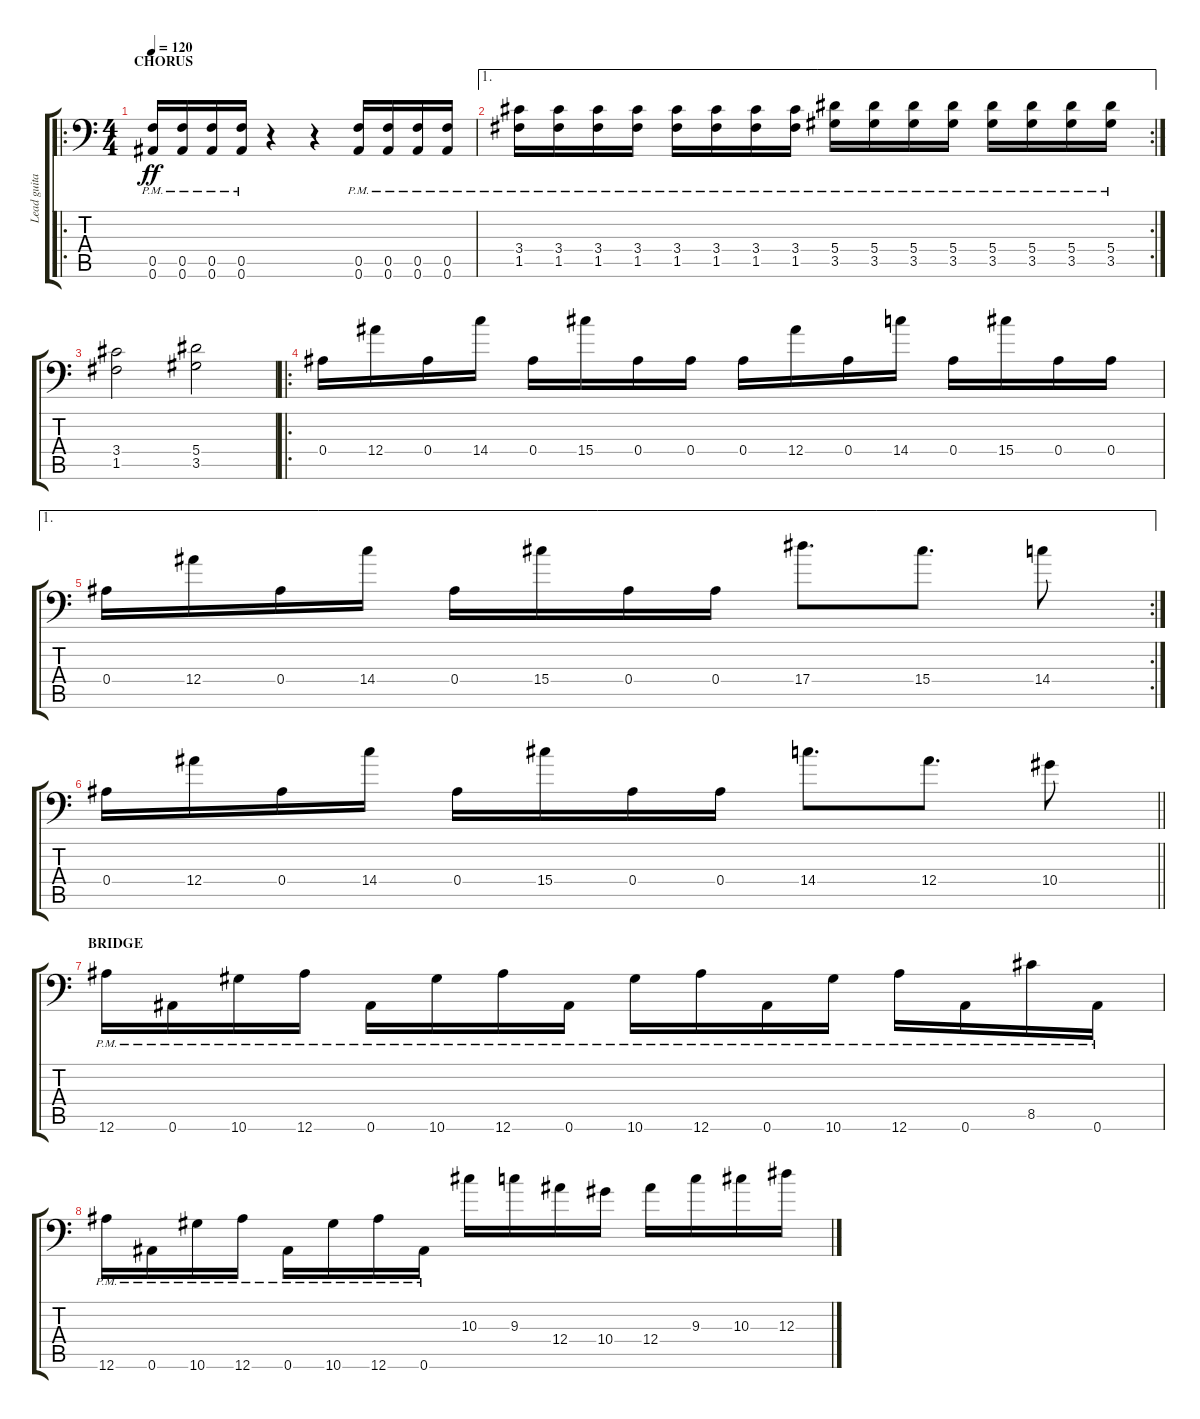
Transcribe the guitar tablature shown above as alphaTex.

\track ("Lead guitar" "Lead guita") {instrument distortionguitar}
\staff {score tabs}
\tuning (C4 G3 Eb3 Bb2 F2 Bb1) {hide}
\ro
\ts (4 4)
\section ("" "CHORUS")
\tempo 120
\clef f4
\ks c
(0.5{pm} 0.6{pm}).16{dy ff} (0.5{pm} 0.6{pm}).16 (0.5{pm} 0.6{pm}).16 (0.5{pm} 0.6{pm}).16 r.4 r.4 (0.5{pm} 0.6{pm}).16 (0.5{pm} 0.6{pm}).16 (0.5{pm} 0.6{pm}).16 (0.5{pm} 0.6{pm}).16 |
\ae 1
\rc 2
(3.4{pm} 1.5{pm}).16 (3.4{pm} 1.5{pm}).16 (3.4{pm} 1.5{pm}).16 (3.4{pm} 1.5{pm}).16 (3.4{pm} 1.5{pm}).16 (3.4{pm} 1.5{pm}).16 (3.4{pm} 1.5{pm}).16 (3.4{pm} 1.5{pm}).16 (5.4{pm} 3.5{pm}).16 (5.4{pm} 3.5{pm}).16 (5.4{pm} 3.5{pm}).16 (5.4{pm} 3.5{pm}).16 (5.4{pm} 3.5{pm}).16 (5.4{pm} 3.5{pm}).16 (5.4{pm} 3.5{pm}).16 (5.4{pm} 3.5{pm}).16 |
(3.4 1.5).2 (5.4 3.5).2 |
\ro
0.4.16 12.4.16 0.4.16 14.4.16 0.4.16 15.4.16 0.4.16 0.4.16 0.4.16 12.4.16 0.4.16 14.4.16 0.4.16 15.4.16 0.4.16 0.4.16 |
\ae 1
\rc 2
0.4.16 12.4.16 0.4.16 14.4.16 0.4.16 15.4.16 0.4.16 0.4.16 17.4.8{d} 15.4.8{d} 14.4.8 |
\barLineRight lightlight
0.4.16 12.4.16 0.4.16 14.4.16 0.4.16 15.4.16 0.4.16 0.4.16 14.4.8{d} 12.4.8{d} 10.4.8 |
\section ("" "BRIDGE")
12.6{pm}.16 0.6{pm}.16 10.6{pm}.16 12.6{pm}.16 0.6{pm}.16 10.6{pm}.16 12.6{pm}.16 0.6{pm}.16 10.6{pm}.16 12.6{pm}.16 0.6{pm}.16 10.6{pm}.16 12.6{pm}.16 0.6{pm}.16 8.5{pm}.16 0.6{pm}.16 |
12.6{pm}.16 0.6{pm}.16 10.6{pm}.16 12.6{pm}.16 0.6{pm}.16 10.6{pm}.16 12.6{pm}.16 0.6{pm}.16 10.3.16 9.3.16 12.4.16 10.4.16 12.4.16 9.3.16 10.3.16 12.3.16
